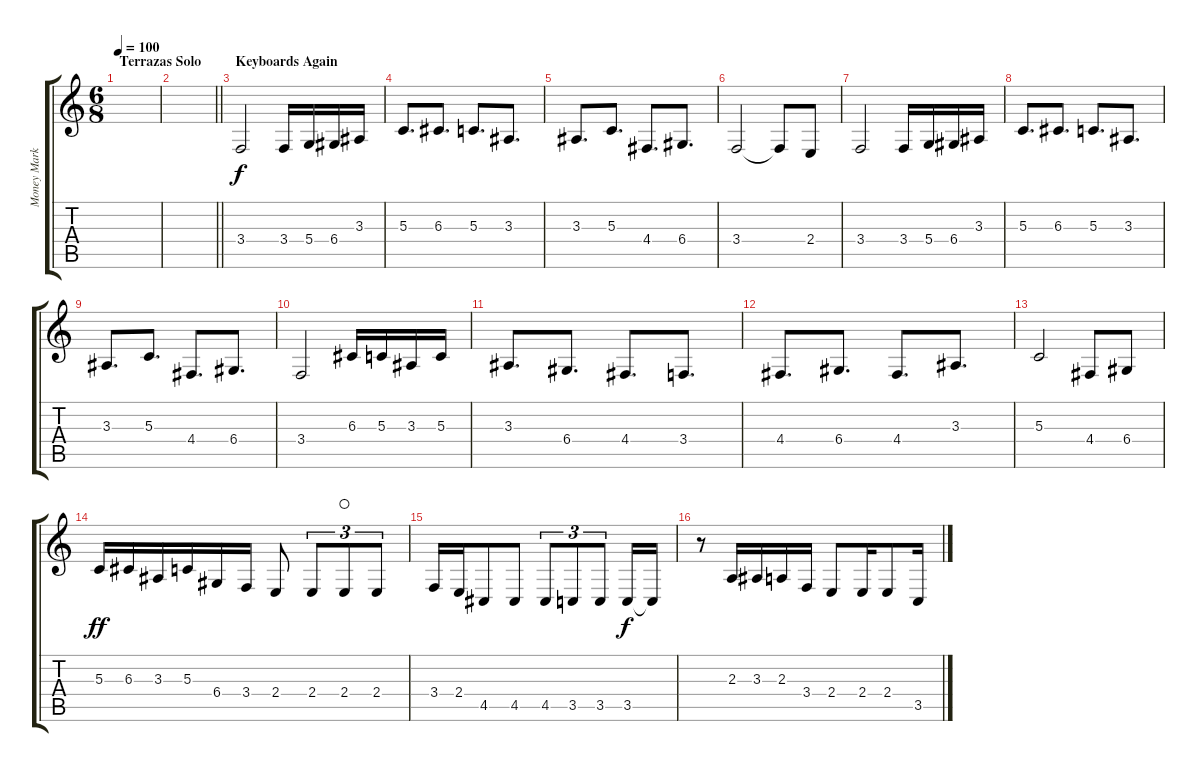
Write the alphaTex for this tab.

\track ("Money Mark" "Money Mark") {instrument drawbarorgan}
\staff {score tabs}
\tuning (E4 B3 G3 D3 A2 E2) {hide}
\ts (6 8)
\section ("" "Terrazas Solo")
\tempo 100
\clef g2
\ks c
|
\barLineRight lightlight
|
\section ("" "Keyboards Again")
3.4.2 3.4.16 5.4.16 6.4.16 3.3.16 |
5.3.8{d} 6.3.8{d} 5.3.8{d} 3.3.8{d} |
3.3.8{d} 5.3.8{d} 4.4.8{d} 6.4.8{d} |
3.4.2 3.4{t}.8 2.4.8 |
3.4.2 3.4.16 5.4.16 6.4.16 3.3.16 |
5.3.8{d} 6.3.8{d} 5.3.8{d} 3.3.8{d} |
3.3.8{d} 5.3.8{d} 4.4.8{d} 6.4.8{d} |
3.4.2 6.3.16 5.3.16 3.3.16 5.3.16 |
3.3.8{d} 6.4.8{d} 4.4.8{d} 3.4.8{d} |
4.4.8{d} 6.4.8{d} 4.4.8{d} 3.3.8{d} |
5.3.2 4.4.8 6.4.8 |
5.3.16{dy ff} 6.3.16 3.3.16 5.3.16 6.4.16 3.4.16 2.4.8 2.4.8{tu (3 2)} 2.4.8{tu (3 2) waho} 2.4.8{tu (3 2)} |
3.4.16 2.4.16 4.5.8 4.5.8 4.5.8{tu (3 2)} 3.5.8{tu (3 2)} 3.5.8{tu (3 2)} 3.5.16{dy f} 3.5{t}.16 |
r.8 2.3.16 3.3.16 2.3.16 3.4.16 2.4.8 2.4.16 2.4.8 3.5.16
